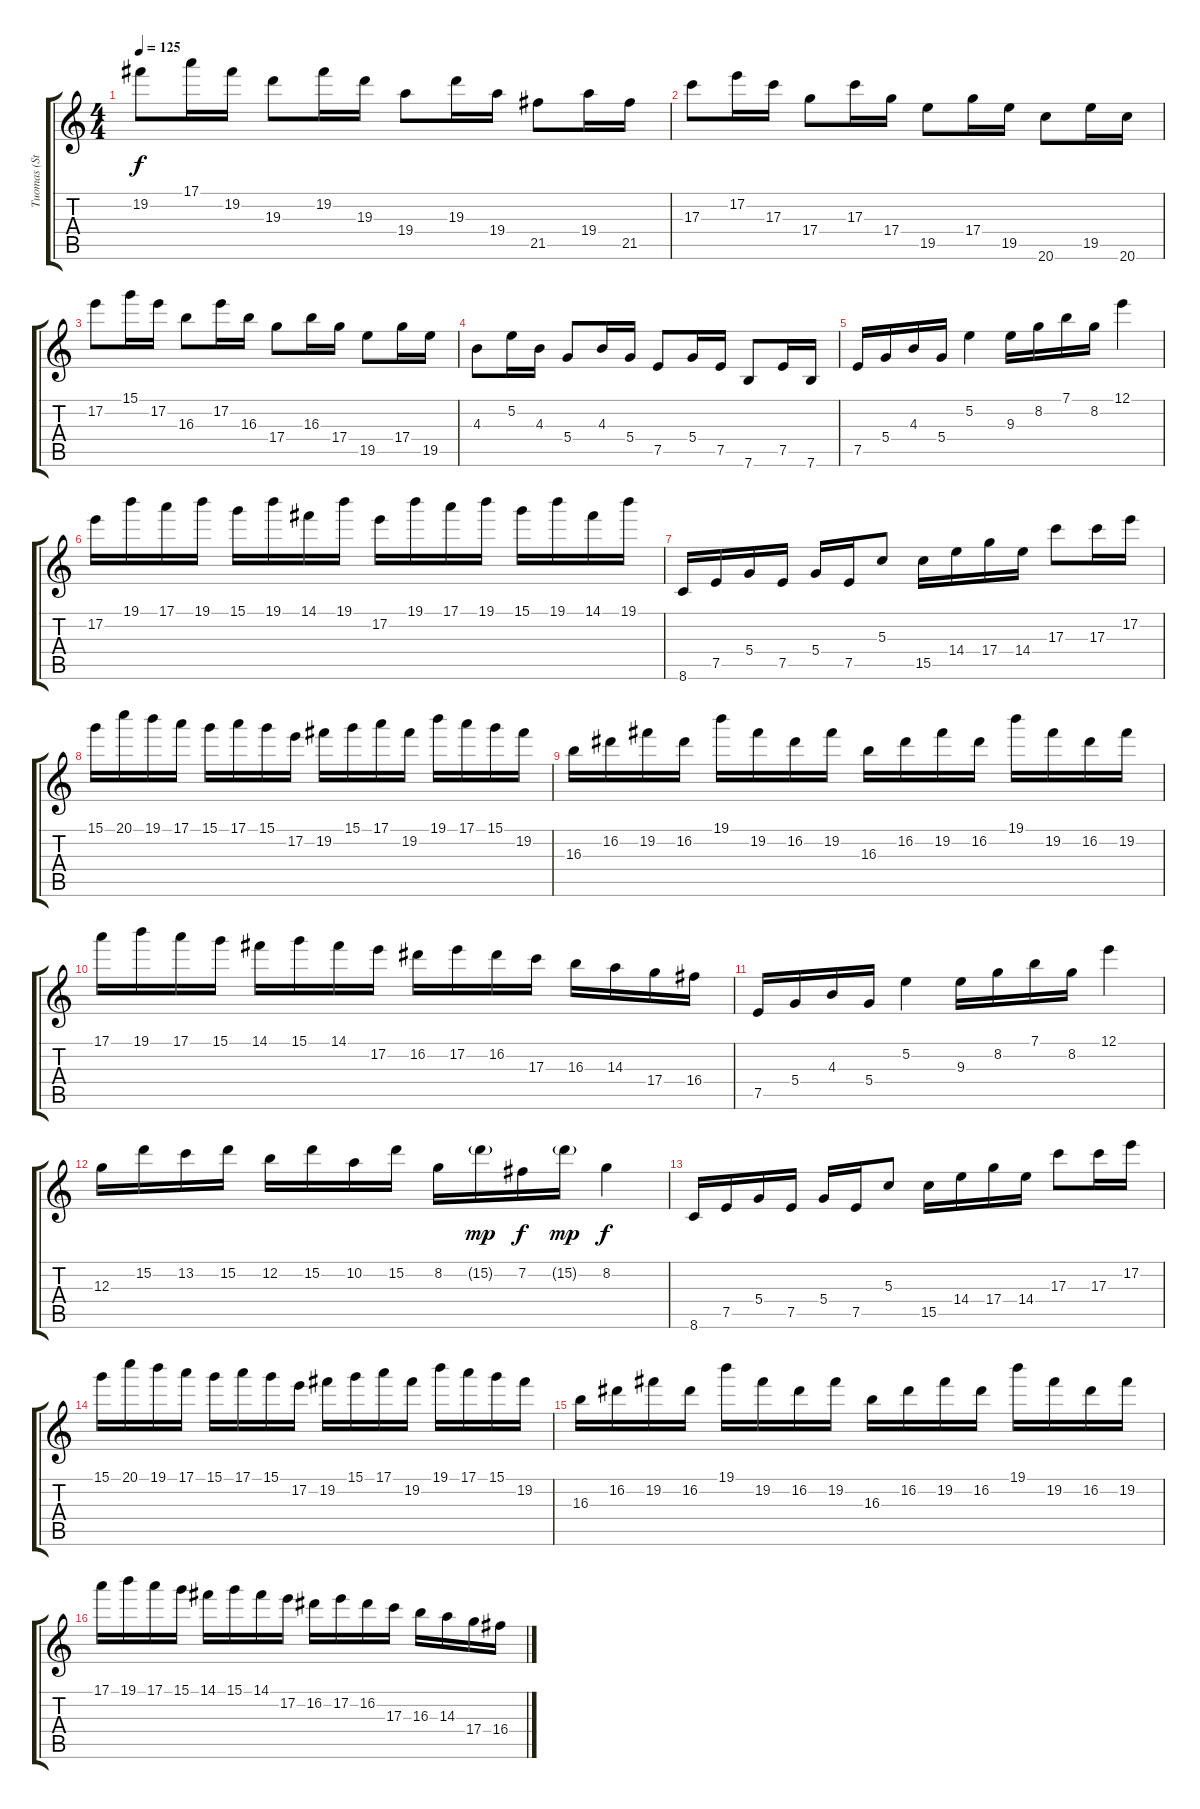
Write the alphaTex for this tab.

\track ("Tuomas (Strings 1)" "Tuomas (St") {instrument stringensemble1}
\staff {score tabs}
\tuning (E5 B4 G4 D4 A3 E3) {hide}
\ts (4 4)
\tempo 125
\clef g2
\ks c
19.2.8{dy f} 17.1.16 19.2.16 19.3.8 19.2.16 19.3.16 19.4.8 19.3.16 19.4.16 21.5.8 19.4.16 21.5.16 |
17.3.8 17.2.16 17.3.16 17.4.8 17.3.16 17.4.16 19.5.8 17.4.16 19.5.16 20.6.8 19.5.16 20.6.16 |
17.2.8 15.1.16 17.2.16 16.3.8 17.2.16 16.3.16 17.4.8 16.3.16 17.4.16 19.5.8 17.4.16 19.5.16 |
4.3.8 5.2.16 4.3.16 5.4.8 4.3.16 5.4.16 7.5.8 5.4.16 7.5.16 7.6.8 7.5.16 7.6.16 |
7.5.16 5.4.16 4.3.16 5.4.16 5.2.4 9.3.16 8.2.16 7.1.16 8.2.16 12.1.4 |
17.2.16 19.1.16 17.1.16 19.1.16 15.1.16 19.1.16 14.1.16 19.1.16 17.2.16 19.1.16 17.1.16 19.1.16 15.1.16 19.1.16 14.1.16 19.1.16 |
8.6.16 7.5.16 5.4.16 7.5.16 5.4.16 7.5.16 5.3.8 15.5.16 14.4.16 17.4.16 14.4.16 17.3.8 17.3.16 17.2.16 |
15.1.16 20.1.16 19.1.16 17.1.16 15.1.16 17.1.16 15.1.16 17.2.16 19.2.16 15.1.16 17.1.16 19.2.16 19.1.16 17.1.16 15.1.16 19.2.16 |
16.3.16 16.2.16 19.2.16 16.2.16 19.1.16 19.2.16 16.2.16 19.2.16 16.3.16 16.2.16 19.2.16 16.2.16 19.1.16 19.2.16 16.2.16 19.2.16 |
17.1.16 19.1.16 17.1.16 15.1.16 14.1.16 15.1.16 14.1.16 17.2.16 16.2.16 17.2.16 16.2.16 17.3.16 16.3.16 14.3.16 17.4.16 16.4.16 |
7.5.16 5.4.16 4.3.16 5.4.16 5.2.4 9.3.16 8.2.16 7.1.16 8.2.16 12.1.4 |
12.3.16 15.2.16 13.2.16 15.2.16 12.2.16 15.2.16 10.2.16 15.2.16 8.2.16 15.2{g}.16{dy mp} 7.2.16{dy f} 15.2{g}.16{dy mp} 8.2.4{dy f} |
8.6.16 7.5.16 5.4.16 7.5.16 5.4.16 7.5.16 5.3.8 15.5.16 14.4.16 17.4.16 14.4.16 17.3.8 17.3.16 17.2.16 |
15.1.16 20.1.16 19.1.16 17.1.16 15.1.16 17.1.16 15.1.16 17.2.16 19.2.16 15.1.16 17.1.16 19.2.16 19.1.16 17.1.16 15.1.16 19.2.16 |
16.3.16 16.2.16 19.2.16 16.2.16 19.1.16 19.2.16 16.2.16 19.2.16 16.3.16 16.2.16 19.2.16 16.2.16 19.1.16 19.2.16 16.2.16 19.2.16 |
17.1.16 19.1.16 17.1.16 15.1.16 14.1.16 15.1.16 14.1.16 17.2.16 16.2.16 17.2.16 16.2.16 17.3.16 16.3.16 14.3.16 17.4.16 16.4.16
